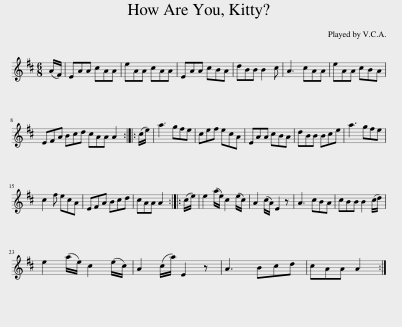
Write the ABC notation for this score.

X:1
L:1/8
M:6/8
I:linebreak $
K:none
V:1 treble transpose="8 "
V:1
[K:D] (A/F/) | EAA cAA | eAA cAA | EAA cBA | dBB B2 c | %5
 A3 cAA | eAA cBA |$ EFA Bcd cAA A2 :: (c/e/) | a3 gfe | %10
 cef ecA | EAA cBA | dBB Bce | a3 gfe |$ c2 f ecA | %15
 EFA Bcd | cAA A2 :: (c/e/) | e2 (a/e/) c2 (e/c/) | A2 (c/A/) E2 z | %20
 A3 cBA | cBB B2 (c/d/) |$ e2 (a/e/) c2 (e/c/) | A2 (c/a/) E2 z | A3 Bcd | %25
 cAA A2 :| %26
